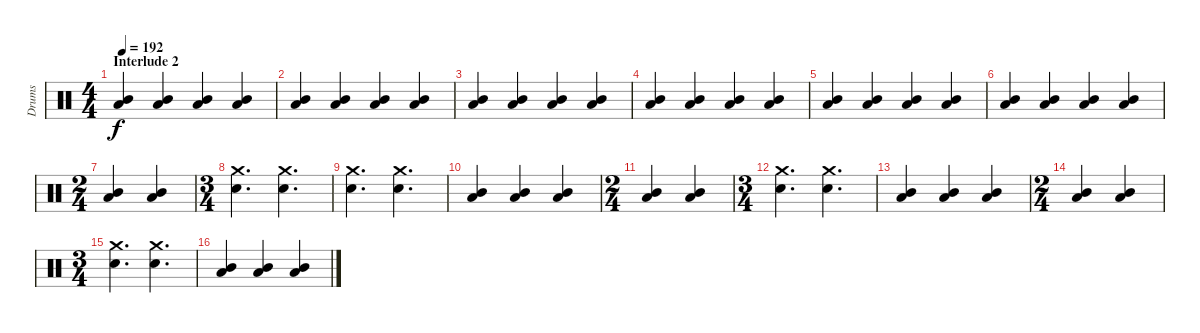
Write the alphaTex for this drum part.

\track ("Drums" "Drums") {instrument percussion}
\staff {score}
\articulation defaults
\ts (4 4)
\section ("" "Interlude 2")
\tempo 192
\clef neutral
\ks c
("Mid Tom (hit)" "Low Tom (hit)").4{dy f} ("Mid Tom (hit)" "Low Tom (hit)").4 ("Mid Tom (hit)" "Low Tom (hit)").4 ("Mid Tom (hit)" "Low Tom (hit)").4 |
("Mid Tom (hit)" "Low Tom (hit)").4 ("Mid Tom (hit)" "Low Tom (hit)").4 ("Mid Tom (hit)" "Low Tom (hit)").4 ("Mid Tom (hit)" "Low Tom (hit)").4 |
("Mid Tom (hit)" "Low Tom (hit)").4 ("Mid Tom (hit)" "Low Tom (hit)").4 ("Mid Tom (hit)" "Low Tom (hit)").4 ("Mid Tom (hit)" "Low Tom (hit)").4 |
("Mid Tom (hit)" "Low Tom (hit)").4 ("Mid Tom (hit)" "Low Tom (hit)").4 ("Mid Tom (hit)" "Low Tom (hit)").4 ("Mid Tom (hit)" "Low Tom (hit)").4 |
("Mid Tom (hit)" "Low Tom (hit)").4 ("Mid Tom (hit)" "Low Tom (hit)").4 ("Mid Tom (hit)" "Low Tom (hit)").4 ("Mid Tom (hit)" "Low Tom (hit)").4 |
("Mid Tom (hit)" "Low Tom (hit)").4 ("Mid Tom (hit)" "Low Tom (hit)").4 ("Mid Tom (hit)" "Low Tom (hit)").4 ("Mid Tom (hit)" "Low Tom (hit)").4 |
\ts (2 4)
("Mid Tom (hit)" "Low Tom (hit)").4 ("Mid Tom (hit)" "Low Tom (hit)").4 |
\ts (3 4)
("Crash medium (hit)" "Electric Snare (hit)").4{d} ("Crash medium (hit)" "Electric Snare (hit)").4{d} |
("Crash medium (hit)" "Electric Snare (hit)").4{d} ("Crash medium (hit)" "Electric Snare (hit)").4{d} |
("Mid Tom (hit)" "Low Tom (hit)").4 ("Mid Tom (hit)" "Low Tom (hit)").4 ("Mid Tom (hit)" "Low Tom (hit)").4 |
\ts (2 4)
("Mid Tom (hit)" "Low Tom (hit)").4 ("Mid Tom (hit)" "Low Tom (hit)").4 |
\ts (3 4)
("Crash medium (hit)" "Electric Snare (hit)").4{d} ("Crash medium (hit)" "Electric Snare (hit)").4{d} |
("Mid Tom (hit)" "Low Tom (hit)").4 ("Mid Tom (hit)" "Low Tom (hit)").4 ("Mid Tom (hit)" "Low Tom (hit)").4 |
\ts (2 4)
("Mid Tom (hit)" "Low Tom (hit)").4 ("Mid Tom (hit)" "Low Tom (hit)").4 |
\ts (3 4)
("Crash medium (hit)" "Electric Snare (hit)").4{d} ("Crash medium (hit)" "Electric Snare (hit)").4{d} |
("Mid Tom (hit)" "Low Tom (hit)").4 ("Mid Tom (hit)" "Low Tom (hit)").4 ("Mid Tom (hit)" "Low Tom (hit)").4
